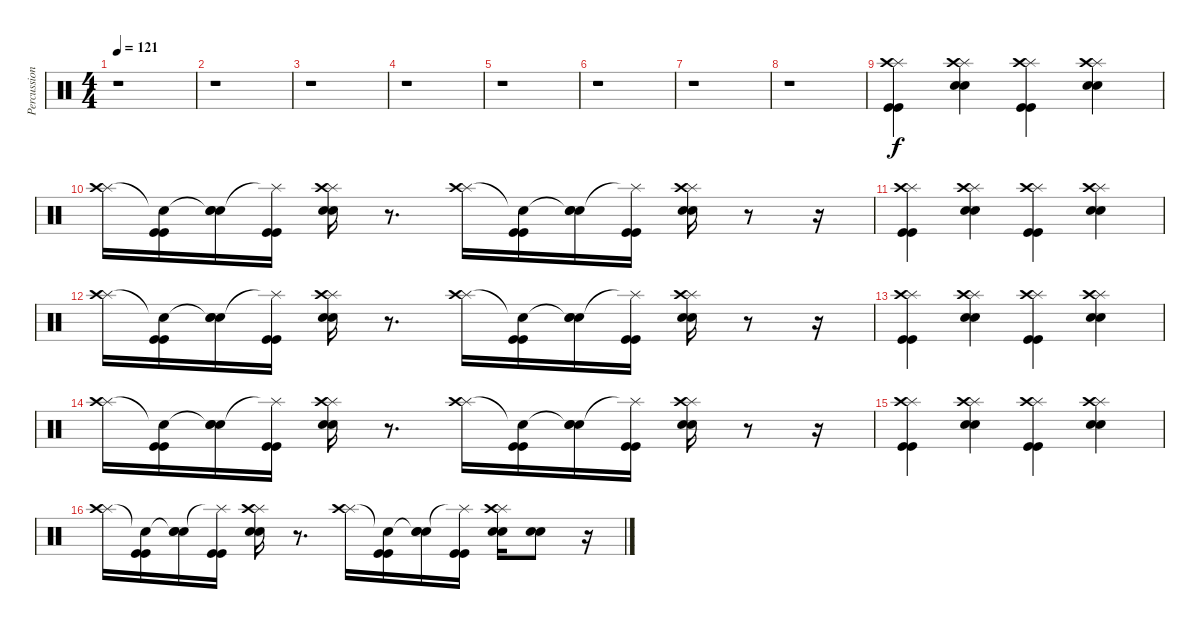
\track ("Percussions" "Percussion") {instrument percussion}
\staff {score}
\articulation defaults
\ts (4 4)
\tempo 121
\clef neutral
\ks c
r.1{dy f} |
r.1 |
r.1 |
r.1 |
r.1 |
r.1 |
r.1 |
r.1 |
("Splash (hit)" "Crash high (hit)" "Kick (hit)" "Kick (hit)").4 ("Splash (hit)" "Crash high (hit)" "Electric Snare (hit)" "Electric Snare (hit)").4 ("Splash (hit)" "Crash high (hit)" "Kick (hit)" "Kick (hit)").4 ("Splash (hit)" "Crash high (hit)" "Electric Snare (hit)" "Electric Snare (hit)").4 |
("Splash (hit)" "Crash high (hit)").16 ("Snare (hit)"{t} "Kick (hit)" "Kick (hit)").16 ("Snare (hit)"{t} "Electric Snare (hit)" "Electric Snare (hit)").16 ("Splash (hit)"{t} "Kick (hit)" "Kick (hit)").16 ("Splash (hit)" "Crash high (hit)" "Electric Snare (hit)" "Electric Snare (hit)").16 r.8{d} ("Splash (hit)" "Crash high (hit)").16 ("Snare (hit)"{t} "Kick (hit)" "Kick (hit)").16 ("Snare (hit)"{t} "Electric Snare (hit)" "Electric Snare (hit)").16 ("Splash (hit)"{t} "Kick (hit)" "Kick (hit)").16 ("Splash (hit)" "Crash high (hit)" "Electric Snare (hit)" "Electric Snare (hit)").16 r.8 r.16 |
("Splash (hit)" "Crash high (hit)" "Kick (hit)" "Kick (hit)").4 ("Splash (hit)" "Crash high (hit)" "Electric Snare (hit)" "Electric Snare (hit)").4 ("Splash (hit)" "Crash high (hit)" "Kick (hit)" "Kick (hit)").4 ("Splash (hit)" "Crash high (hit)" "Electric Snare (hit)" "Electric Snare (hit)").4 |
("Splash (hit)" "Crash high (hit)").16 ("Snare (hit)"{t} "Kick (hit)" "Kick (hit)").16 ("Snare (hit)"{t} "Electric Snare (hit)" "Electric Snare (hit)").16 ("Splash (hit)"{t} "Kick (hit)" "Kick (hit)").16 ("Splash (hit)" "Crash high (hit)" "Electric Snare (hit)" "Electric Snare (hit)").16 r.8{d} ("Splash (hit)" "Crash high (hit)").16 ("Snare (hit)"{t} "Kick (hit)" "Kick (hit)").16 ("Snare (hit)"{t} "Electric Snare (hit)" "Electric Snare (hit)").16 ("Splash (hit)"{t} "Kick (hit)" "Kick (hit)").16 ("Splash (hit)" "Crash high (hit)" "Electric Snare (hit)" "Electric Snare (hit)").16 r.8 r.16 |
("Splash (hit)" "Crash high (hit)" "Kick (hit)" "Kick (hit)").4 ("Splash (hit)" "Crash high (hit)" "Electric Snare (hit)" "Electric Snare (hit)").4 ("Splash (hit)" "Crash high (hit)" "Kick (hit)" "Kick (hit)").4 ("Splash (hit)" "Crash high (hit)" "Electric Snare (hit)" "Electric Snare (hit)").4 |
("Splash (hit)" "Crash high (hit)").16 ("Snare (hit)"{t} "Kick (hit)" "Kick (hit)").16 ("Snare (hit)"{t} "Electric Snare (hit)" "Electric Snare (hit)").16 ("Splash (hit)"{t} "Kick (hit)" "Kick (hit)").16 ("Splash (hit)" "Crash high (hit)" "Electric Snare (hit)" "Electric Snare (hit)").16 r.8{d} ("Splash (hit)" "Crash high (hit)").16 ("Snare (hit)"{t} "Kick (hit)" "Kick (hit)").16 ("Snare (hit)"{t} "Electric Snare (hit)" "Electric Snare (hit)").16 ("Splash (hit)"{t} "Kick (hit)" "Kick (hit)").16 ("Splash (hit)" "Crash high (hit)" "Electric Snare (hit)" "Electric Snare (hit)").16 r.8 r.16 |
("Splash (hit)" "Crash high (hit)" "Kick (hit)" "Kick (hit)").4 ("Splash (hit)" "Crash high (hit)" "Electric Snare (hit)" "Electric Snare (hit)").4 ("Splash (hit)" "Crash high (hit)" "Kick (hit)" "Kick (hit)").4 ("Splash (hit)" "Crash high (hit)" "Electric Snare (hit)" "Electric Snare (hit)").4 |
("Splash (hit)" "Crash high (hit)").16 ("Snare (hit)"{t} "Kick (hit)" "Kick (hit)").16 ("Snare (hit)"{t} "Electric Snare (hit)" "Electric Snare (hit)").16 ("Splash (hit)"{t} "Kick (hit)" "Kick (hit)").16 ("Splash (hit)" "Crash high (hit)" "Electric Snare (hit)" "Electric Snare (hit)").16 r.8{d} ("Splash (hit)" "Crash high (hit)").16 ("Snare (hit)"{t} "Kick (hit)" "Kick (hit)").16 ("Snare (hit)"{t} "Electric Snare (hit)" "Electric Snare (hit)").16 ("Splash (hit)"{t} "Kick (hit)" "Kick (hit)").16 ("Splash (hit)" "Crash high (hit)" "Electric Snare (hit)" "Electric Snare (hit)").16 ("Electric Snare (hit)" "Electric Snare (hit)").8 r.16
